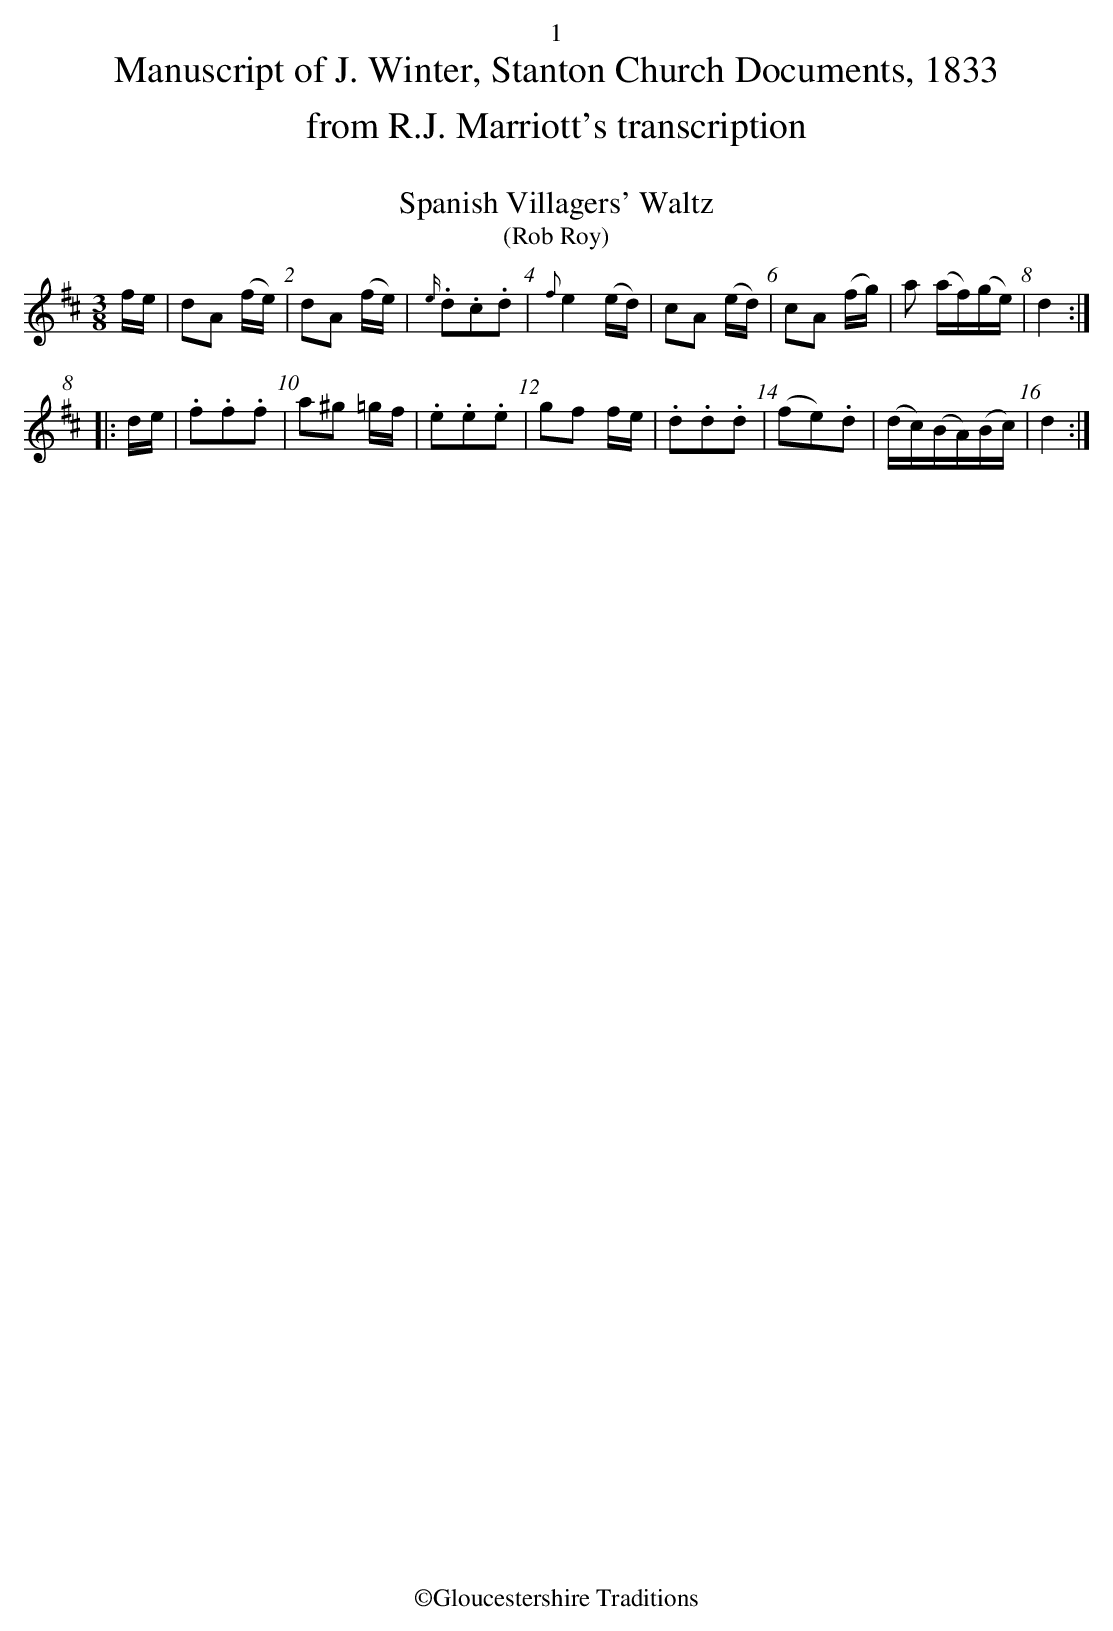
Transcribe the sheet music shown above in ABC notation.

X:1
T:Spanish Villagers' Waltz
T:(Rob Roy)
M:3/8
L:1/8
K:D
f/e/|dA (f/e/) |dA (f/e/) | {e/}.d.c.d | {f}e2(e/d/) |\
 cA (e/d/)| cA (f/g/) | a (a/f/)(g/e/) | d2:|
|:d/e/|.f.f.f | a^g =g/f/ | .e.e.e | gf f/e/ | .d.d.d | (fe).d | (d/c/)(B/A/)(B/c/) | d2:|
